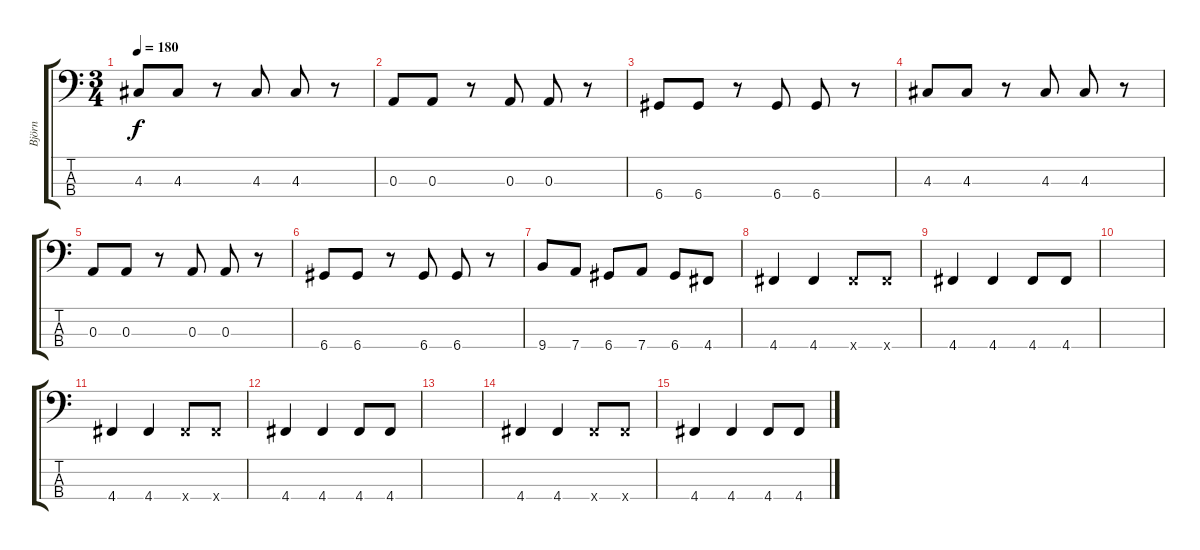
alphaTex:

\track ("Björn" "Björn") {instrument electricbassfinger}
\staff {score tabs}
\tuning (G2 D2 A1 D1) {hide}
\ts (3 4)
\tempo 180
\clef f4
\ks c
4.3.8{dy f} 4.3.8 r.8 4.3.8 4.3.8 r.8 |
0.3.8 0.3.8 r.8 0.3.8 0.3.8 r.8 |
6.4.8 6.4.8 r.8 6.4.8 6.4.8 r.8 |
4.3.8 4.3.8 r.8 4.3.8 4.3.8 r.8 |
0.3.8 0.3.8 r.8 0.3.8 0.3.8 r.8 |
6.4.8 6.4.8 r.8 6.4.8 6.4.8 r.8 |
9.4.8 7.4.8 6.4.8 7.4.8 6.4.8 4.4.8 |
4.4.4 4.4.4 4.4{x}.8 4.4{x}.8 |
4.4.4 4.4.4 4.4.8 4.4.8 |
|
4.4.4 4.4.4 4.4{x}.8 4.4{x}.8 |
4.4.4 4.4.4 4.4.8 4.4.8 |
|
4.4.4 4.4.4 4.4{x}.8 4.4{x}.8 |
4.4.4 4.4.4 4.4.8 4.4.8
